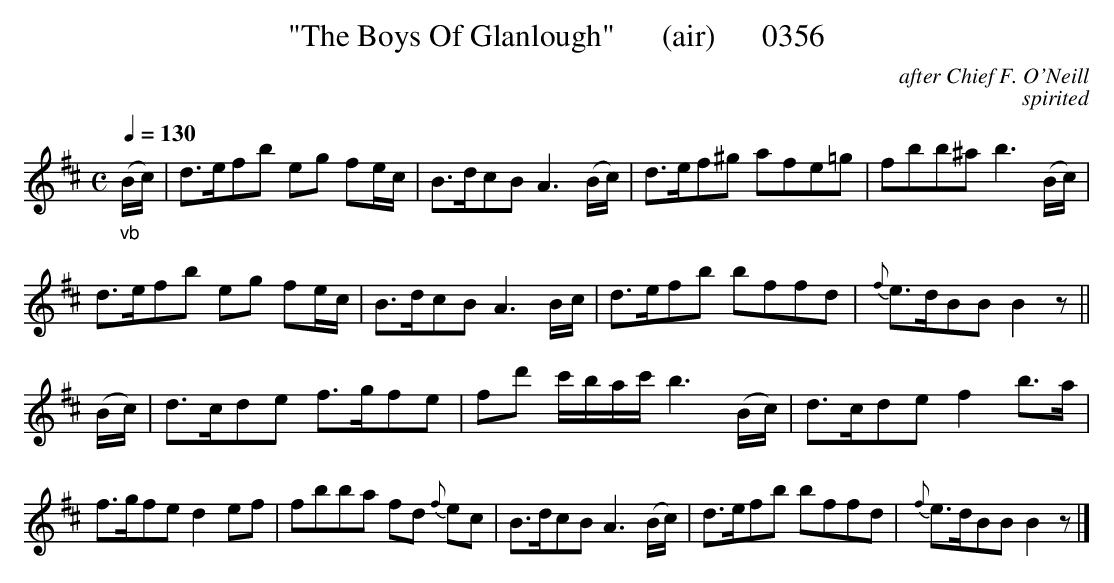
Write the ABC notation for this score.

X:1
T:"The Boys Of Glanlough"      (air)      0356
C:after Chief F. O'Neill
C:spirited
Q:1/4=130
M:C
L:1/8
K:D
"_vb"(B/2c/2)|d3/2e/2fb eg fe/2c/2|B3/2d/2cB A3(B/2c/2)|d3/2e/2f^g afe=g|fbb^a b3(B/2c/2)|
d3/2e/2fb eg fe/2c/2|B3/2d/2cB A3B/2c/2|d3/2e/2fb bffd|{f}e3/2d/2BB B2z||
(B/2c/2)|d3/2c/2de f3/2g/2fe|fd' c'/2b/2a/2c'/2 b3(B/2c/2)|d3/2c/2de f2b3/2a/2|
f3/2g/2fe d2ef|fbba fd {f}ec|B3/2d/2cB A3(B/2c/2)|d3/2e/2fb bffd|{f}e3/2d/2BB B2z|]
